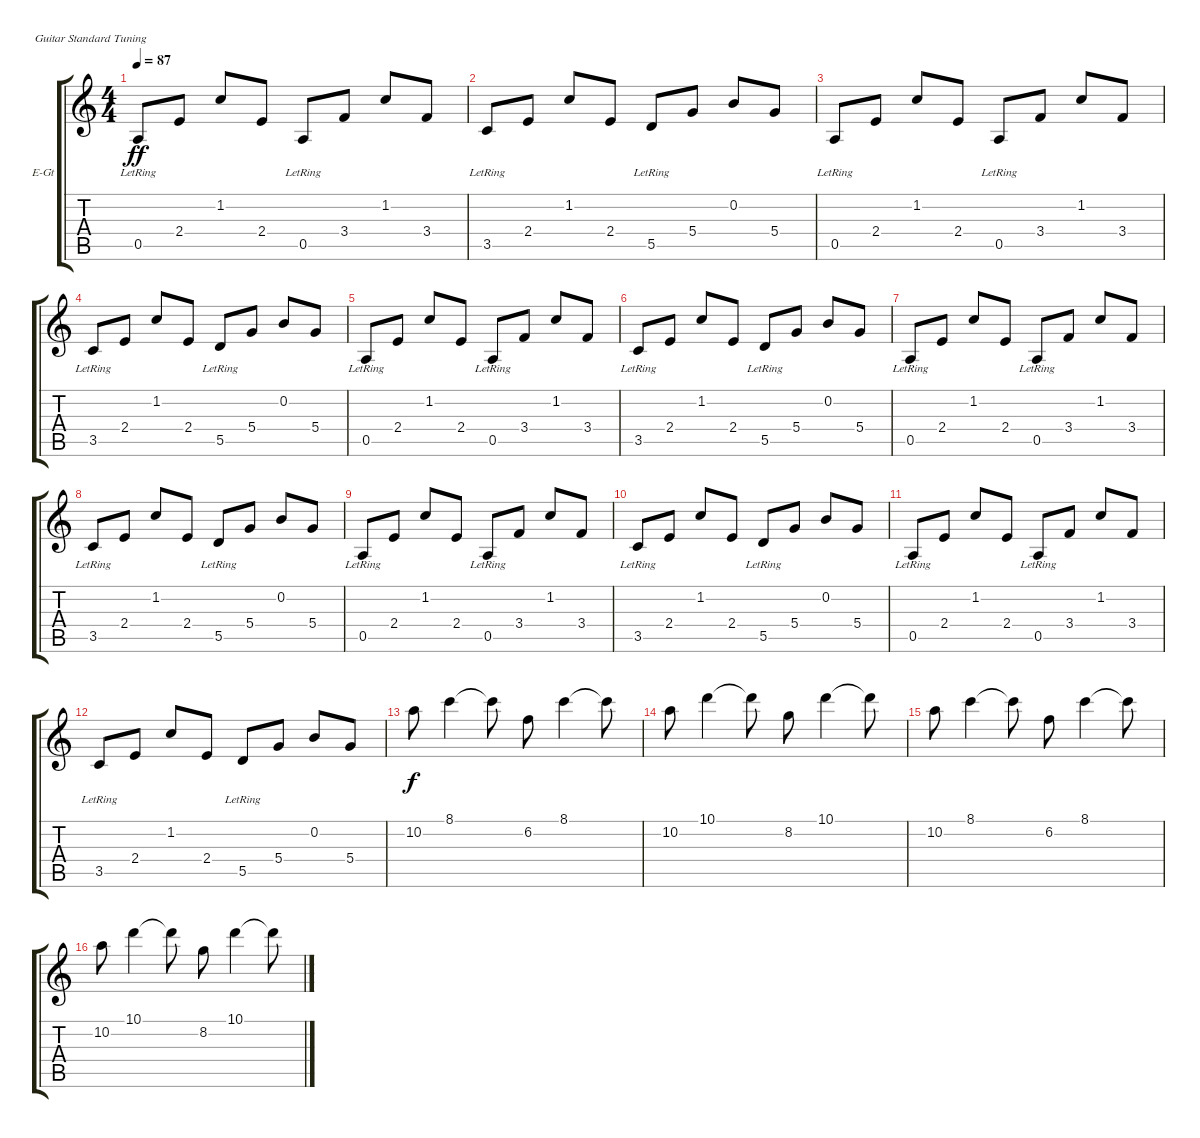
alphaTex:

\bracketExtendMode groupsimilarinstruments
\firstSystemTrackNameOrientation horizontal
\otherSystemsTrackNameOrientation horizontal
\track ("Guitare Rythm" "E-Gt") {instrument electricguitarclean}
\staff {score tabs}
\tuning (E4 B3 G3 D3 A2 E2)
\ts (4 4)
\tempo 87
\clef g2
\ks c
0.5{lr}.8{dy ff} 2.4.8 1.2.8 2.4.8 0.5{lr}.8 3.4.8 1.2.8 3.4.8 |
3.5{lr}.8 2.4.8 1.2.8 2.4.8 5.5{lr}.8 5.4.8 0.2.8 5.4.8 |
0.5{lr}.8 2.4.8 1.2.8 2.4.8 0.5{lr}.8 3.4.8 1.2.8 3.4.8 |
3.5{lr}.8 2.4.8 1.2.8 2.4.8 5.5{lr}.8 5.4.8 0.2.8 5.4.8 |
0.5{lr}.8 2.4.8 1.2.8 2.4.8 0.5{lr}.8 3.4.8 1.2.8 3.4.8 |
3.5{lr}.8 2.4.8 1.2.8 2.4.8 5.5{lr}.8 5.4.8 0.2.8 5.4.8 |
0.5{lr}.8 2.4.8 1.2.8 2.4.8 0.5{lr}.8 3.4.8 1.2.8 3.4.8 |
3.5{lr}.8 2.4.8 1.2.8 2.4.8 5.5{lr}.8 5.4.8 0.2.8 5.4.8 |
0.5{lr}.8 2.4.8 1.2.8 2.4.8 0.5{lr}.8 3.4.8 1.2.8 3.4.8 |
3.5{lr}.8 2.4.8 1.2.8 2.4.8 5.5{lr}.8 5.4.8 0.2.8 5.4.8 |
0.5{lr}.8 2.4.8 1.2.8 2.4.8 0.5{lr}.8 3.4.8 1.2.8 3.4.8 |
3.5{lr}.8 2.4.8 1.2.8 2.4.8 5.5{lr}.8 5.4.8 0.2.8 5.4.8 |
10.2.8{dy f} 8.1.4 8.1{t}.8 6.2.8 8.1.4 8.1{t}.8 |
10.2.8 10.1.4 10.1{t}.8 8.2.8 10.1.4 10.1{t}.8 |
10.2.8 8.1.4 8.1{t}.8 6.2.8 8.1.4 8.1{t}.8 |
10.2.8 10.1.4 10.1{t}.8 8.2.8 10.1.4 10.1{t}.8
